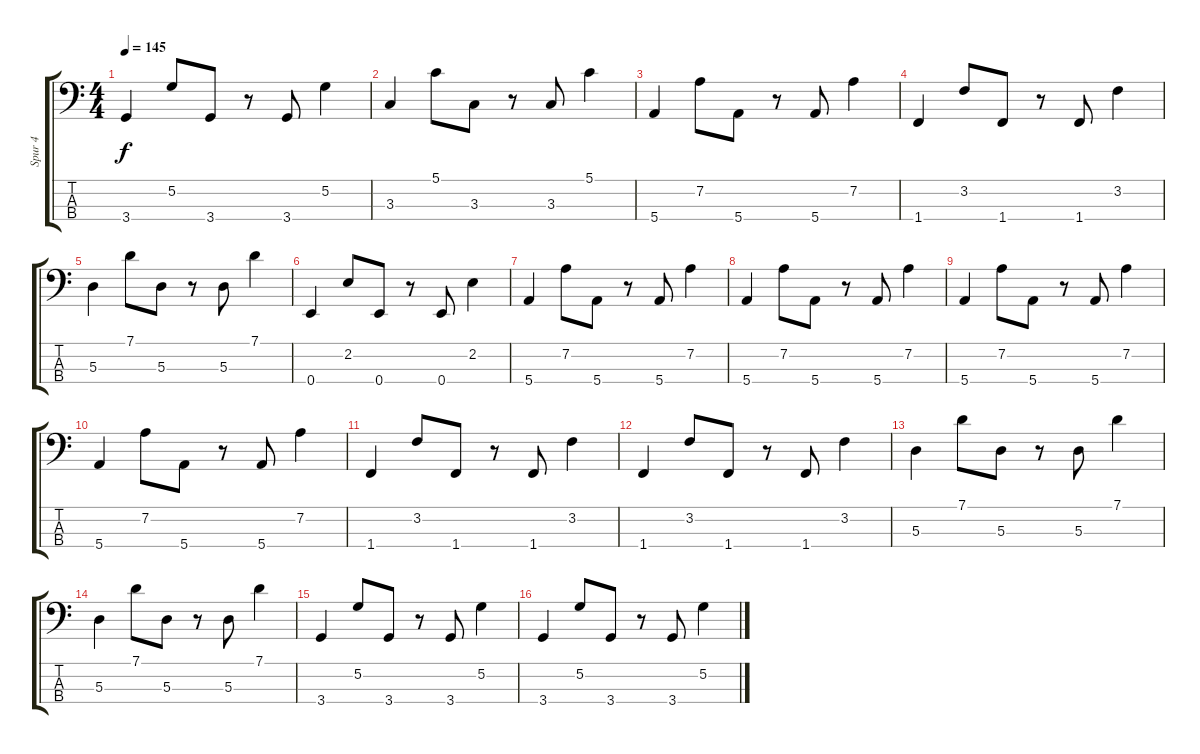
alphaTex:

\track ("Spur 4" "Spur 4") {instrument electricbassfinger}
\staff {score tabs}
\tuning (G2 D2 A1 E1) {hide}
\ts (4 4)
\tempo 145
\clef f4
\ks c
3.4.4{dy f} 5.2.8 3.4.8 r.8 3.4.8 5.2.4 |
3.3.4 5.1.8 3.3.8 r.8 3.3.8 5.1.4 |
5.4.4 7.2.8 5.4.8 r.8 5.4.8 7.2.4 |
1.4.4 3.2.8 1.4.8 r.8 1.4.8 3.2.4 |
5.3.4 7.1.8 5.3.8 r.8 5.3.8 7.1.4 |
0.4.4 2.2.8 0.4.8 r.8 0.4.8 2.2.4 |
5.4.4 7.2.8 5.4.8 r.8 5.4.8 7.2.4 |
5.4.4 7.2.8 5.4.8 r.8 5.4.8 7.2.4 |
5.4.4 7.2.8 5.4.8 r.8 5.4.8 7.2.4 |
5.4.4 7.2.8 5.4.8 r.8 5.4.8 7.2.4 |
1.4.4 3.2.8 1.4.8 r.8 1.4.8 3.2.4 |
1.4.4 3.2.8 1.4.8 r.8 1.4.8 3.2.4 |
5.3.4 7.1.8 5.3.8 r.8 5.3.8 7.1.4 |
5.3.4 7.1.8 5.3.8 r.8 5.3.8 7.1.4 |
3.4.4 5.2.8 3.4.8 r.8 3.4.8 5.2.4 |
3.4.4 5.2.8 3.4.8 r.8 3.4.8 5.2.4
